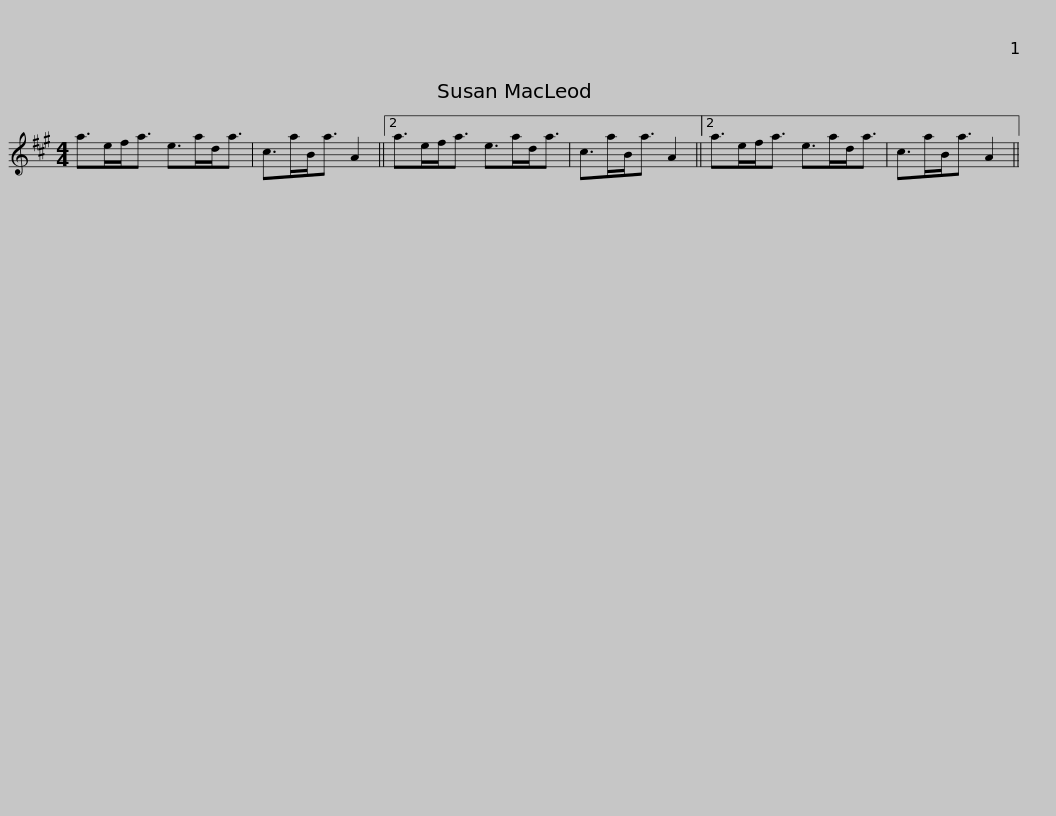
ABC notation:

X:1
L:1/8
M:4/4
I:linebreak $
K:A
V:1 treble
V:1
 a>ef<a e>ad<a | c>aB<a A2 ||2 a>ef<a e>ad<a | c>aB<a A2 ||2 a>ef<a e>ad<a |$ %5
 c>aB<a A2 || %6
